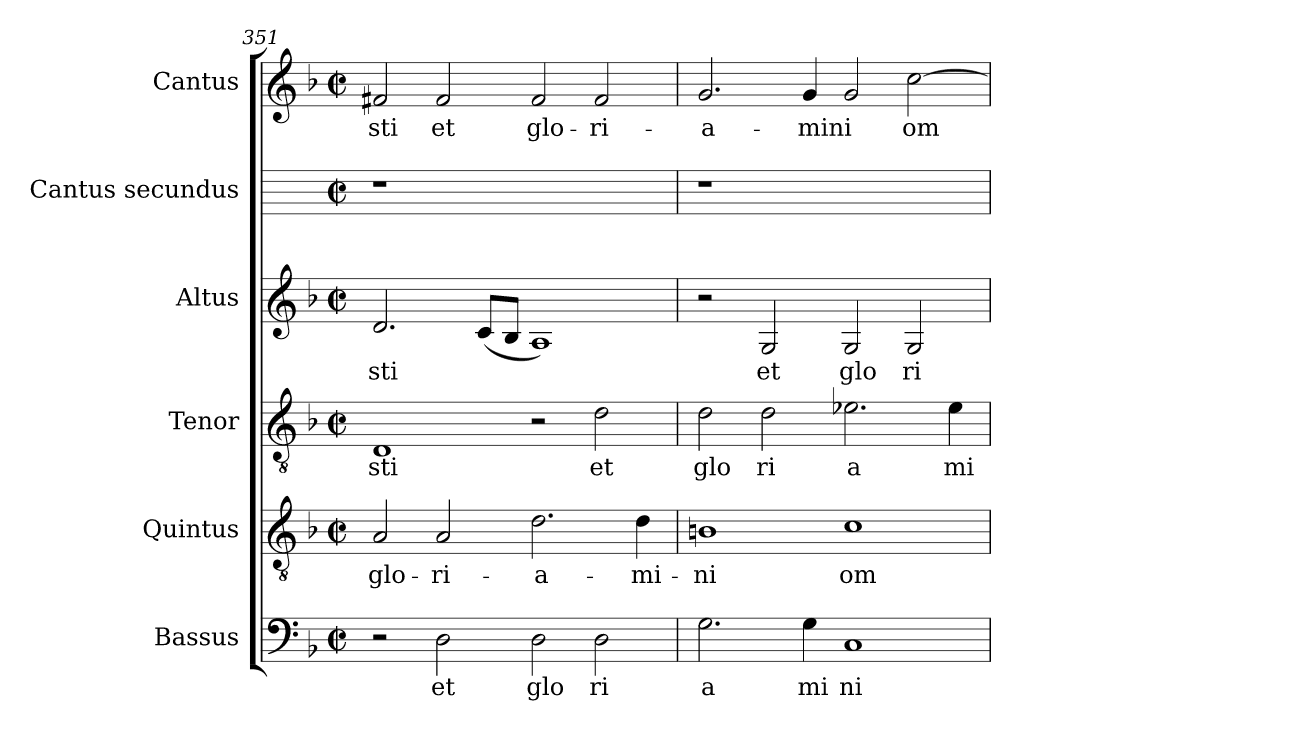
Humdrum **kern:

**kern	**text	**kern	**text	**kern	**text	**kern	**text	**kern	**kern	**text
*part6	*part6	*part5	*part5	*part4	*part4	*part3	*part3	*part2	*part1	*part1
*staff6	*staff6	*staff5	*staff5	*staff4	*staff4	*staff3	*staff3	*staff2	*staff1	*staff1
*I"Bassus	*	*I"Quintus	*	*I"Tenor	*	*I"Altus	*	*I"Cantus  secundus	*I"Cantus	*
*I'B	*	*I'Q	*	*I'T	*	*I'A	*	*	*I'C	*
*clefF4	*	*clefGv2	*	*clefGv2	*	*clefG2	*	*	*clefG2	*
*k[b-]	*	*k[b-]	*	*k[b-]	*	*k[b-]	*	*k[]	*k[b-]	*
*F:	*	*F:	*	*F:	*	*F:	*	*C:	*F:	*
*M2/2	*	*M2/2	*	*M2/2	*	*M2/2	*	*M2/2	*M2/2	*
*met(c|)	*	*met(c|)	*	*met(c|)	*	*met(c|)	*	*met(c|)	*met(c|)	*
=351	=351	=351	=351	=351	=351	=351	=351	=351	=351	=351
!	!	!	!LO:LY:b:cj	!	!LO:LY:b:cj	!	!LO:LY:b:cj	!	!	!LO:LY:b:cj
2r	.	2A/	glo-	1D	sti	2.d/	sti	1r	2f#X/	sti
!	!LO:LY:b:cj	!	!LO:LY:b:cj	!	!	!	!	!	!	!LO:LY:b:cj
2D\	et	2A/	-ri-	.	.	.	.	.	2f#/	et
!	!	!	!	!	!	!	!LO:LY:b:cj	!	!	!
.	.	.	.	.	.	(<8c/L	.	.	.	.
!	!	!	!	!	!	!	!LO:LY:b:cj	!	!	!
.	.	.	.	.	.	8B-/J	.	.	.	.
!	!LO:LY:b:cj	!	!LO:LY:b:cj	!	!	!	!LO:LY:b:cj	!	!	!LO:LY:b:cj
2D\	glo	2.d\	-a-	2r	.	1A)	.	1ryy	2f#/	glo-
!	!LO:LY:b:cj	!	!	!	!LO:LY:b:cj	!	!	!	!	!LO:LY:b:cj
2D\	ri	.	.	2d\	et	.	.	.	2f#/	-ri-
!	!	!	!LO:LY:b:cj	!	!	!	!	!	!	!
.	.	4d\	-mi-	.	.	.	.	.	.	.
=352	=352	=352	=352	=352	=352	=352	=352	=352	=352	=352
!	!LO:LY:b:cj	!	!LO:LY:b:cj	!	!LO:LY:b:cj	!	!	!	!	!LO:LY:b:cj
2.G\	a	1Bn	-ni	2d\	glo	2r	.	1r	2.g/	-a-
!	!	!	!	!	!LO:LY:b:cj	!	!LO:LY:b:cj	!	!	!
.	.	.	.	2d\	ri	2G/	et	.	.	.
!	!LO:LY:b:cj	!	!	!	!	!	!	!	!	!LO:LY:b:cj
4G\	mi	.	.	.	.	.	.	.	4g/	-mini
!	!LO:LY:b:cj	!	!LO:LY:b:cj	!	!LO:LY:b:cj	!	!LO:LY:b:cj	!	!	!LO:LY:b:cj
1C	ni	1c	om-	2.e-X\	a	2G/	glo	1ryy	2g/	.
!	!	!	!	!	!	!	!LO:LY:b:cj	!	!	!LO:LY:b:cj
.	.	.	.	.	.	2G/	ri	.	[>2cc\	om-
!	!	!	!	!	!LO:LY:b:cj	!	!	!	!	!
.	.	.	.	4e-\	mi	.	.	.	.	.
=	=	=	=	=	=	=	=	=	=	=
*-	*-	*-	*-	*-	*-	*-	*-	*-	*-	*-
